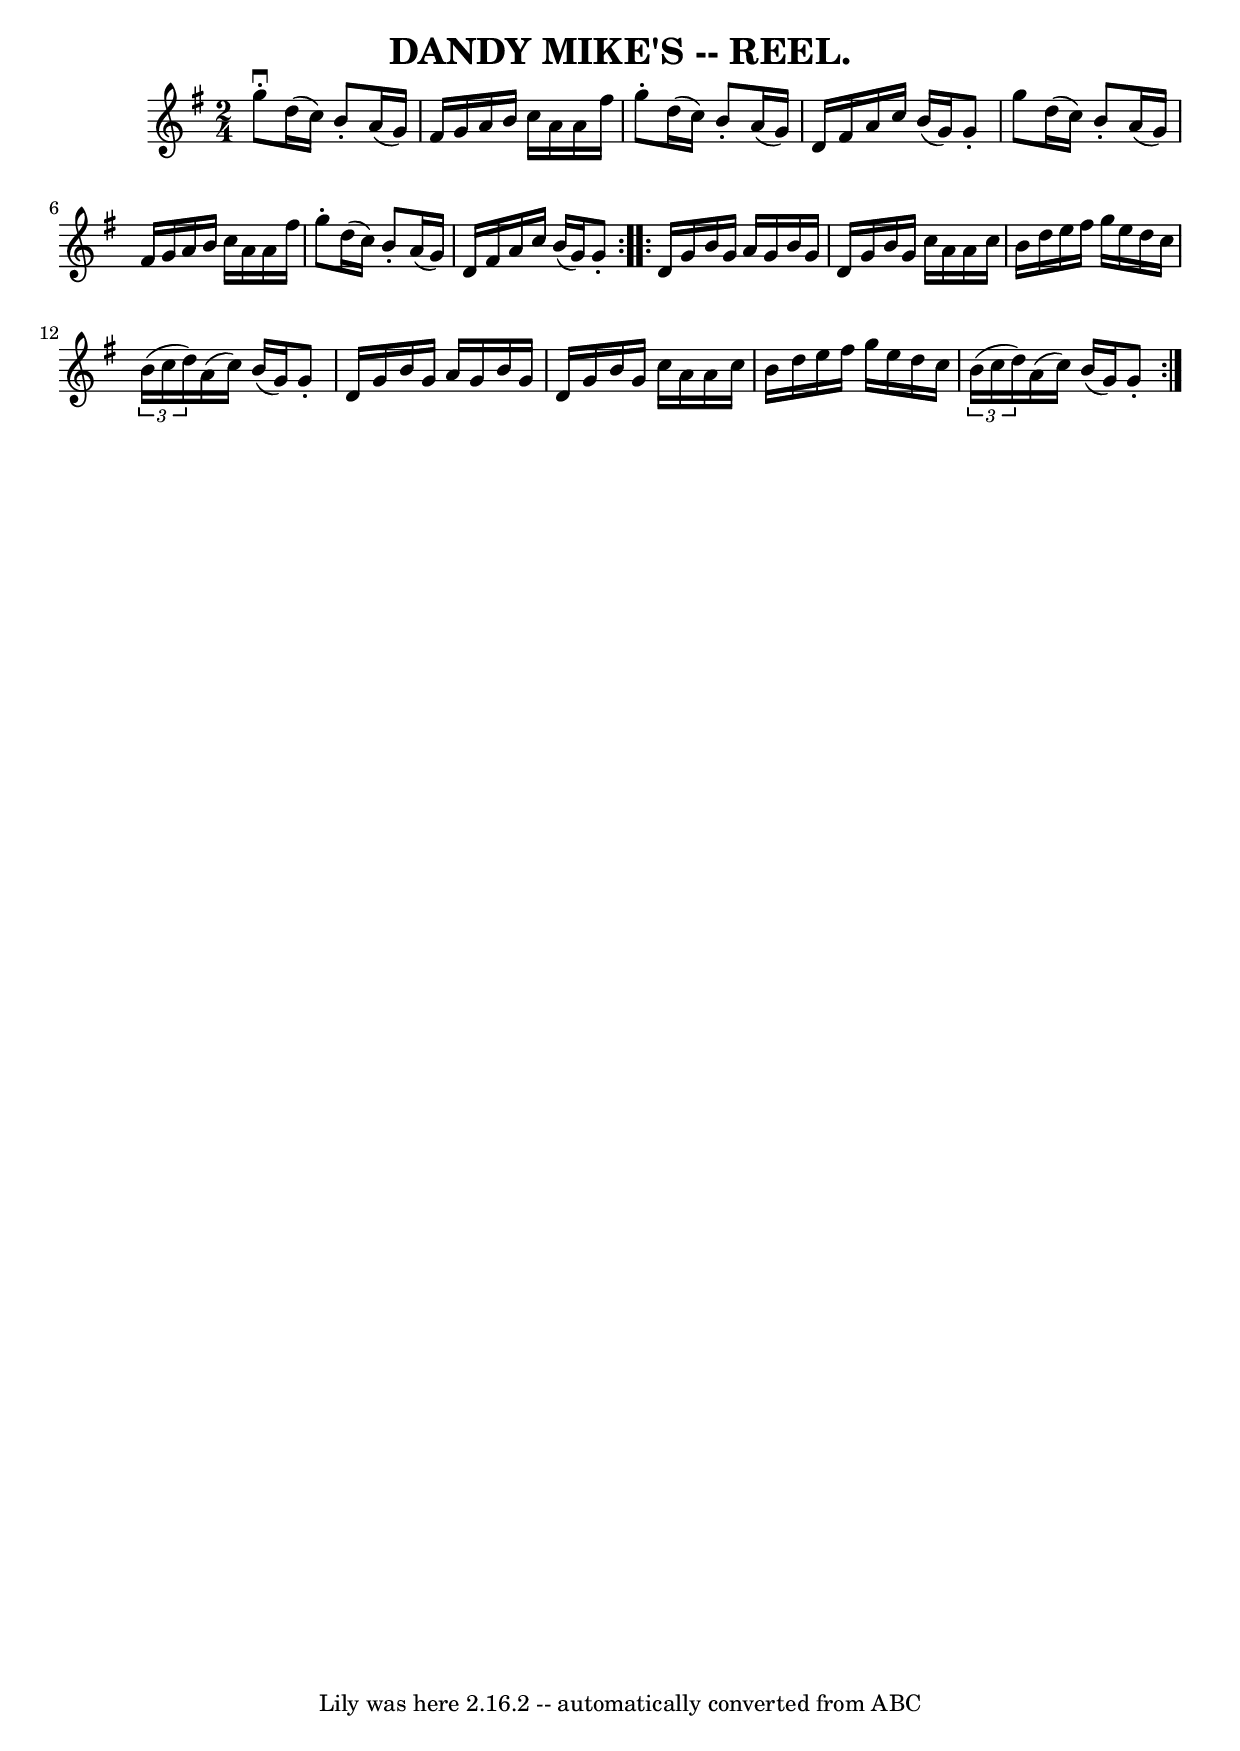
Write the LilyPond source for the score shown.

\version "2.7.40"
\include "Mammoth.ily"
\header {
	crossRefNumber = "1"
	footnotes = ""
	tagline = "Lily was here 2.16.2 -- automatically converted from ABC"
	title = "DANDY MIKE'S -- REEL."
}
voicedefault =  {
\set Score.defaultBarType = "empty"

\repeat volta 2 {
\time 2/4 \key g \major g''8^\downbow-. d''16 (c''16) b'8 -.   
a'16 (g'16) |
 fis'16 g'16 a'16 b'16 c''16 a'16    
a'16 fis''16  |
 g''8 -. d''16 (c''16) b'8 -. a'16 (
g'16) |
 d'16 fis'16 a'16 c''16 b'16 (g'16) g'8 
-. |
 g''8 d''16 (c''16) b'8 -. a'16 (g'16) 
|
 fis'16 g'16 a'16 b'16 c''16 a'16 a'16 fis''16  
|
 g''8 -. d''16 (c''16) b'8 -. a'16 (g'16) |
  
 d'16 fis'16 a'16 c''16 b'16 (g'16) g'8 -. }     
\repeat volta 2 { d'16 g'16 b'16 g'16 a'16 g'16 b'16    
g'16  |
 d'16 g'16 b'16 g'16 c''16 a'16 a'16 c''16 
 |
 b'16 d''16 e''16 fis''16 g''16 e''16 d''16    
c''16  |
   \times 2/3 { b'16 (c''16 d''16) } a'16 (c''16 
) b'16 (g'16) g'8 -. |
 d'16 g'16 b'16 g'16    
a'16 g'16 b'16 g'16  |
 d'16 g'16 b'16 g'16 c''16  
 a'16 a'16 c''16  |
 b'16 d''16 e''16 fis''16 g''16  
 e''16 d''16 c''16  |
   \times 2/3 { b'16 (c''16 d''16  
-) } a'16 (c''16) b'16 (g'16) g'8 -. }   
}

\score{
    <<

	\context Staff="default"
	{
	    \voicedefault 
	}

    >>
	\layout {
	}
	\midi {}
}
